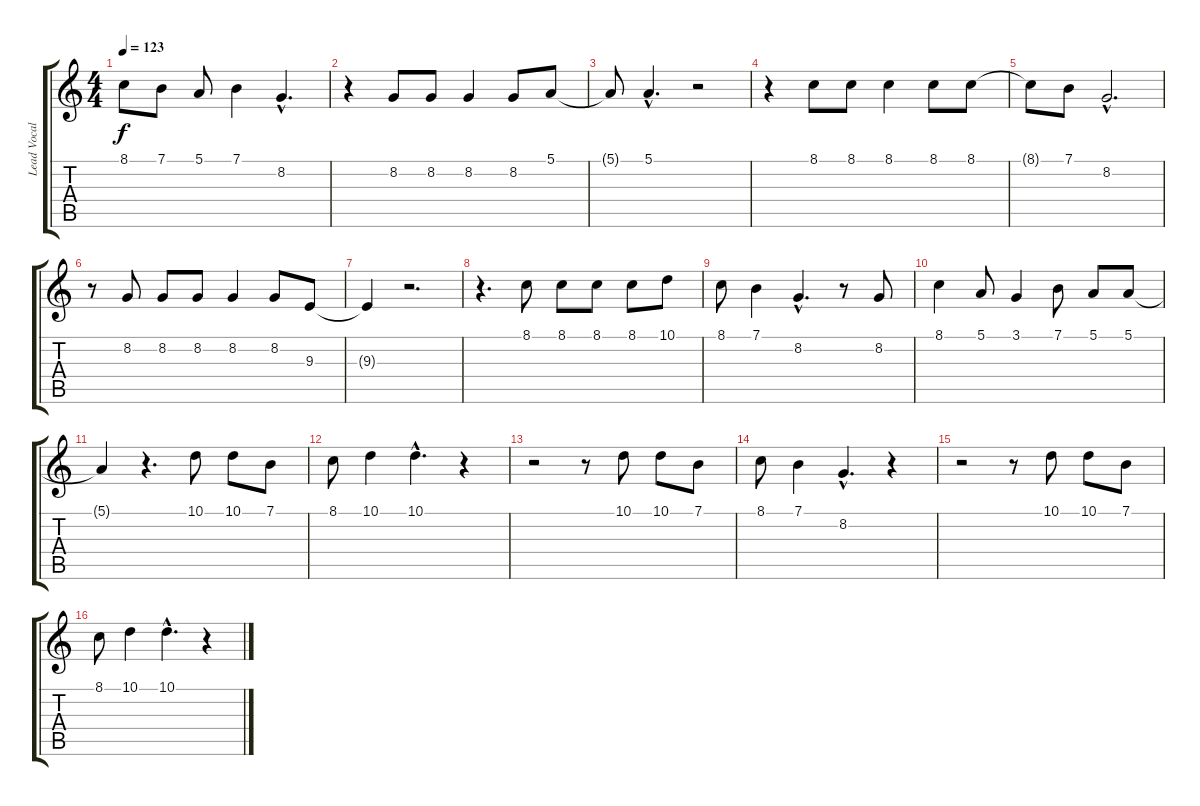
\track ("Lead Vocals" "Lead Vocal") {instrument lead2sawtooth}
\staff {score tabs}
\tuning (E4 B3 G3 D3 A2 E2) {hide}
\ts (4 4)
\tempo 123
\clef g2
\ks c
8.1{t}.8{dy f} 7.1.8 5.1.8 7.1.4 8.2{hac}.4{d} |
r.4 8.2.8 8.2.8 8.2.4 8.2.8 5.1.8 |
5.1{t}.8 5.1{hac}.4{d} r.2 |
r.4 8.1.8 8.1.8 8.1.4 8.1.8 8.1.8 |
8.1{t}.8 7.1.8 8.2{hac}.2{d} |
r.8 8.2.8 8.2.8 8.2.8 8.2.4 8.2.8 9.3.8 |
9.3{t}.4 r.2{d} |
r.4{d} 8.1.8 8.1.8 8.1.8 8.1.8 10.1.8 |
8.1.8 7.1.4 8.2{hac}.4{d} r.8 8.2.8 |
8.1.4 5.1.8 3.1.4 7.1.8 5.1.8 5.1.8 |
5.1{t}.4 r.4{d} 10.1.8 10.1.8 7.1.8 |
8.1.8 10.1.4 10.1{hac}.4{d} r.4 |
r.2 r.8 10.1.8 10.1.8 7.1.8 |
8.1.8 7.1.4 8.2{hac}.4{d} r.4 |
r.2 r.8 10.1.8 10.1.8 7.1.8 |
8.1.8 10.1.4 10.1{hac}.4{d} r.4
